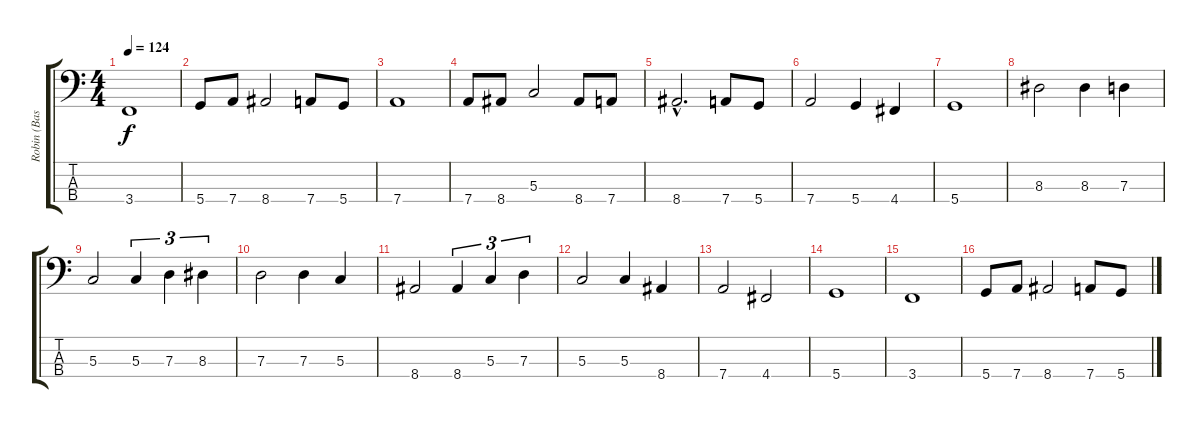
\track ("Robin (Bass)" "Robin (Bas") {instrument electricbasspick}
\staff {score tabs}
\tuning (F2 C2 G1 D1) {hide}
\ts (4 4)
\tempo 124
\clef f4
\ks c
3.4.1{dy f} |
5.4.8 7.4.8 8.4.2 7.4.8 5.4.8 |
7.4.1 |
7.4.8 8.4.8 5.3.2 8.4.8 7.4.8 |
8.4{hac}.2{d} 7.4.8 5.4.8 |
7.4.2 5.4.4 4.4.4 |
5.4.1 |
8.3.2 8.3.4 7.3.4 |
5.3.2 5.3.4{tu (3 2)} 7.3.4{tu (3 2)} 8.3.4{tu (3 2)} |
7.3.2 7.3.4 5.3.4 |
8.4.2 8.4.4{tu (3 2)} 5.3.4{tu (3 2)} 7.3.4{tu (3 2)} |
5.3.2 5.3.4 8.4.4 |
7.4.2 4.4.2 |
5.4.1 |
3.4.1 |
5.4.8 7.4.8 8.4.2 7.4.8 5.4.8
